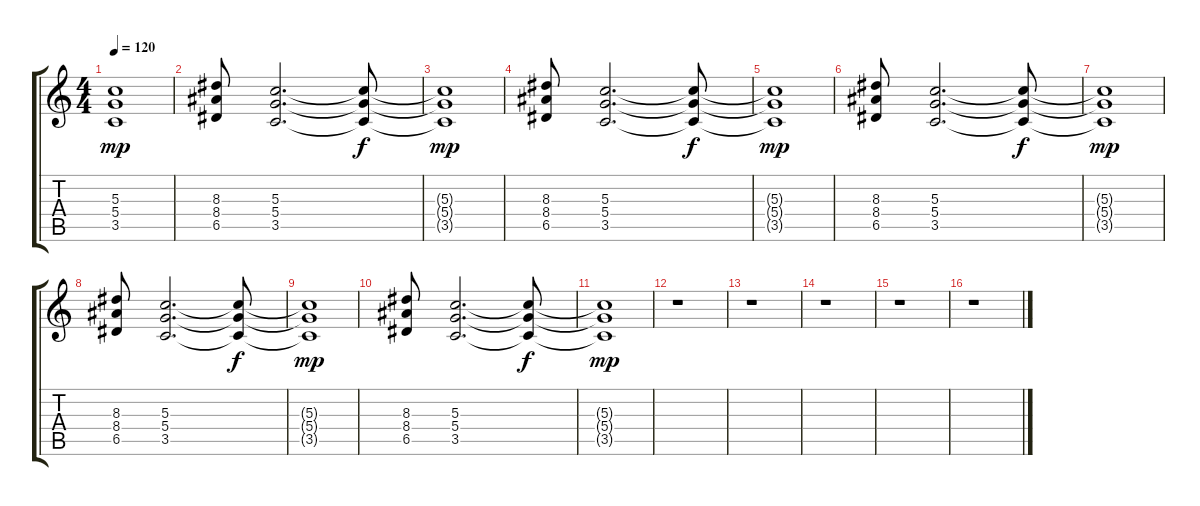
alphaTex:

\track "" {instrument overdrivenguitar}
\staff {score tabs}
\tuning (E4 B3 G3 D3 A2 E2) {hide}
\ts (4 4)
\tempo 120
\clef g2
\ks c
(5.3{t} 5.4{t} 3.5{t}).1{dy mp} |
(8.3 8.4 6.5).8 (5.3 5.4 3.5).2{d} (5.3{t} 5.4{t} 3.5{t}).8{dy f} |
(5.3{t} 5.4{t} 3.5{t}).1{dy mp} |
(8.3 8.4 6.5).8 (5.3 5.4 3.5).2{d} (5.3{t} 5.4{t} 3.5{t}).8{dy f} |
(5.3{t} 5.4{t} 3.5{t}).1{dy mp} |
(8.3 8.4 6.5).8 (5.3 5.4 3.5).2{d} (5.3{t} 5.4{t} 3.5{t}).8{dy f} |
(5.3{t} 5.4{t} 3.5{t}).1{dy mp} |
(8.3 8.4 6.5).8 (5.3 5.4 3.5).2{d} (5.3{t} 5.4{t} 3.5{t}).8{dy f} |
(5.3{t} 5.4{t} 3.5{t}).1{dy mp} |
(8.3 8.4 6.5).8 (5.3 5.4 3.5).2{d} (5.3{t} 5.4{t} 3.5{t}).8{dy f} |
(5.3{t} 5.4{t} 3.5{t}).1{dy mp} |
r.1 |
r.1 |
r.1 |
r.1 |
r.1
